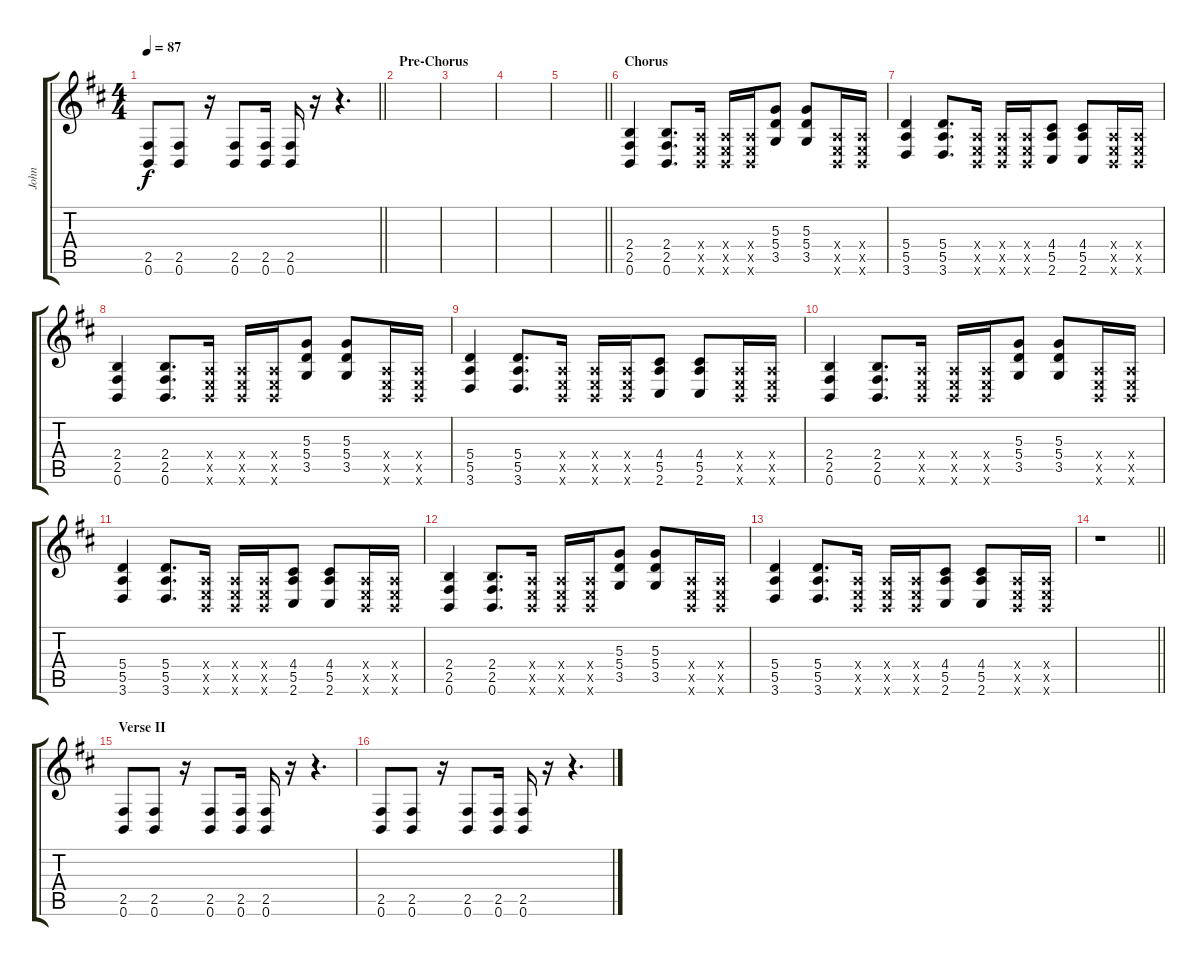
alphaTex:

\track ("John" "John") {instrument distortionguitar}
\staff {score tabs}
\tuning (C4 G3 D3 A2 E2 B1) {hide}
\ts (4 4)
\section ("" "")
\tempo 87
\clef g2
\barLineRight lightlight
\ks d
(2.5 0.6).8{dy f} (2.5 0.6).8 r.16 (2.5 0.6).8 (2.5 0.6).16 (2.5 0.6).16 r.16 r.4{d} |
\section ("" "Pre-Chorus")
|
|
|
\barLineRight lightlight
|
\section ("" "Chorus")
(2.4 2.5 0.6).4 (2.4 2.5 0.6).8{d} (0.4{x} 0.5{x} 0.6{x}).16 (0.4{x} 0.5{x} 0.6{x}).16 (0.4{x} 0.5{x} 0.6{x}).16 (5.3 5.4 3.5).8 (5.3 5.4 3.5).8 (0.4{x} 0.5{x} 0.6{x}).16 (0.4{x} 0.5{x} 0.6{x}).16 |
(5.4 5.5 3.6).4 (5.4 5.5 3.6).8{d} (0.4{x} 0.5{x} 0.6{x}).16 (0.4{x} 0.5{x} 0.6{x}).16 (0.4{x} 0.5{x} 0.6{x}).16 (4.4 5.5 2.6).8 (4.4 5.5 2.6).8 (0.4{x} 0.5{x} 0.6{x}).16 (0.4{x} 0.5{x} 0.6{x}).16 |
(2.4 2.5 0.6).4 (2.4 2.5 0.6).8{d} (0.4{x} 0.5{x} 0.6{x}).16 (0.4{x} 0.5{x} 0.6{x}).16 (0.4{x} 0.5{x} 0.6{x}).16 (5.3 5.4 3.5).8 (5.3 5.4 3.5).8 (0.4{x} 0.5{x} 0.6{x}).16 (0.4{x} 0.5{x} 0.6{x}).16 |
(5.4 5.5 3.6).4 (5.4 5.5 3.6).8{d} (0.4{x} 0.5{x} 0.6{x}).16 (0.4{x} 0.5{x} 0.6{x}).16 (0.4{x} 0.5{x} 0.6{x}).16 (4.4 5.5 2.6).8 (4.4 5.5 2.6).8 (0.4{x} 0.5{x} 0.6{x}).16 (0.4{x} 0.5{x} 0.6{x}).16 |
(2.4 2.5 0.6).4 (2.4 2.5 0.6).8{d} (0.4{x} 0.5{x} 0.6{x}).16 (0.4{x} 0.5{x} 0.6{x}).16 (0.4{x} 0.5{x} 0.6{x}).16 (5.3 5.4 3.5).8 (5.3 5.4 3.5).8 (0.4{x} 0.5{x} 0.6{x}).16 (0.4{x} 0.5{x} 0.6{x}).16 |
(5.4 5.5 3.6).4 (5.4 5.5 3.6).8{d} (0.4{x} 0.5{x} 0.6{x}).16 (0.4{x} 0.5{x} 0.6{x}).16 (0.4{x} 0.5{x} 0.6{x}).16 (4.4 5.5 2.6).8 (4.4 5.5 2.6).8 (0.4{x} 0.5{x} 0.6{x}).16 (0.4{x} 0.5{x} 0.6{x}).16 |
(2.4 2.5 0.6).4 (2.4 2.5 0.6).8{d} (0.4{x} 0.5{x} 0.6{x}).16 (0.4{x} 0.5{x} 0.6{x}).16 (0.4{x} 0.5{x} 0.6{x}).16 (5.3 5.4 3.5).8 (5.3 5.4 3.5).8 (0.4{x} 0.5{x} 0.6{x}).16 (0.4{x} 0.5{x} 0.6{x}).16 |
(5.4 5.5 3.6).4 (5.4 5.5 3.6).8{d} (0.4{x} 0.5{x} 0.6{x}).16 (0.4{x} 0.5{x} 0.6{x}).16 (0.4{x} 0.5{x} 0.6{x}).16 (4.4 5.5 2.6).8 (4.4 5.5 2.6).8 (0.4{x} 0.5{x} 0.6{x}).16 (0.4{x} 0.5{x} 0.6{x}).16 |
\barLineRight lightlight
r.1 |
\section ("" "Verse II")
(2.5 0.6).8 (2.5 0.6).8 r.16 (2.5 0.6).8 (2.5 0.6).16 (2.5 0.6).16 r.16 r.4{d} |
(2.5 0.6).8 (2.5 0.6).8 r.16 (2.5 0.6).8 (2.5 0.6).16 (2.5 0.6).16 r.16 r.4{d}
